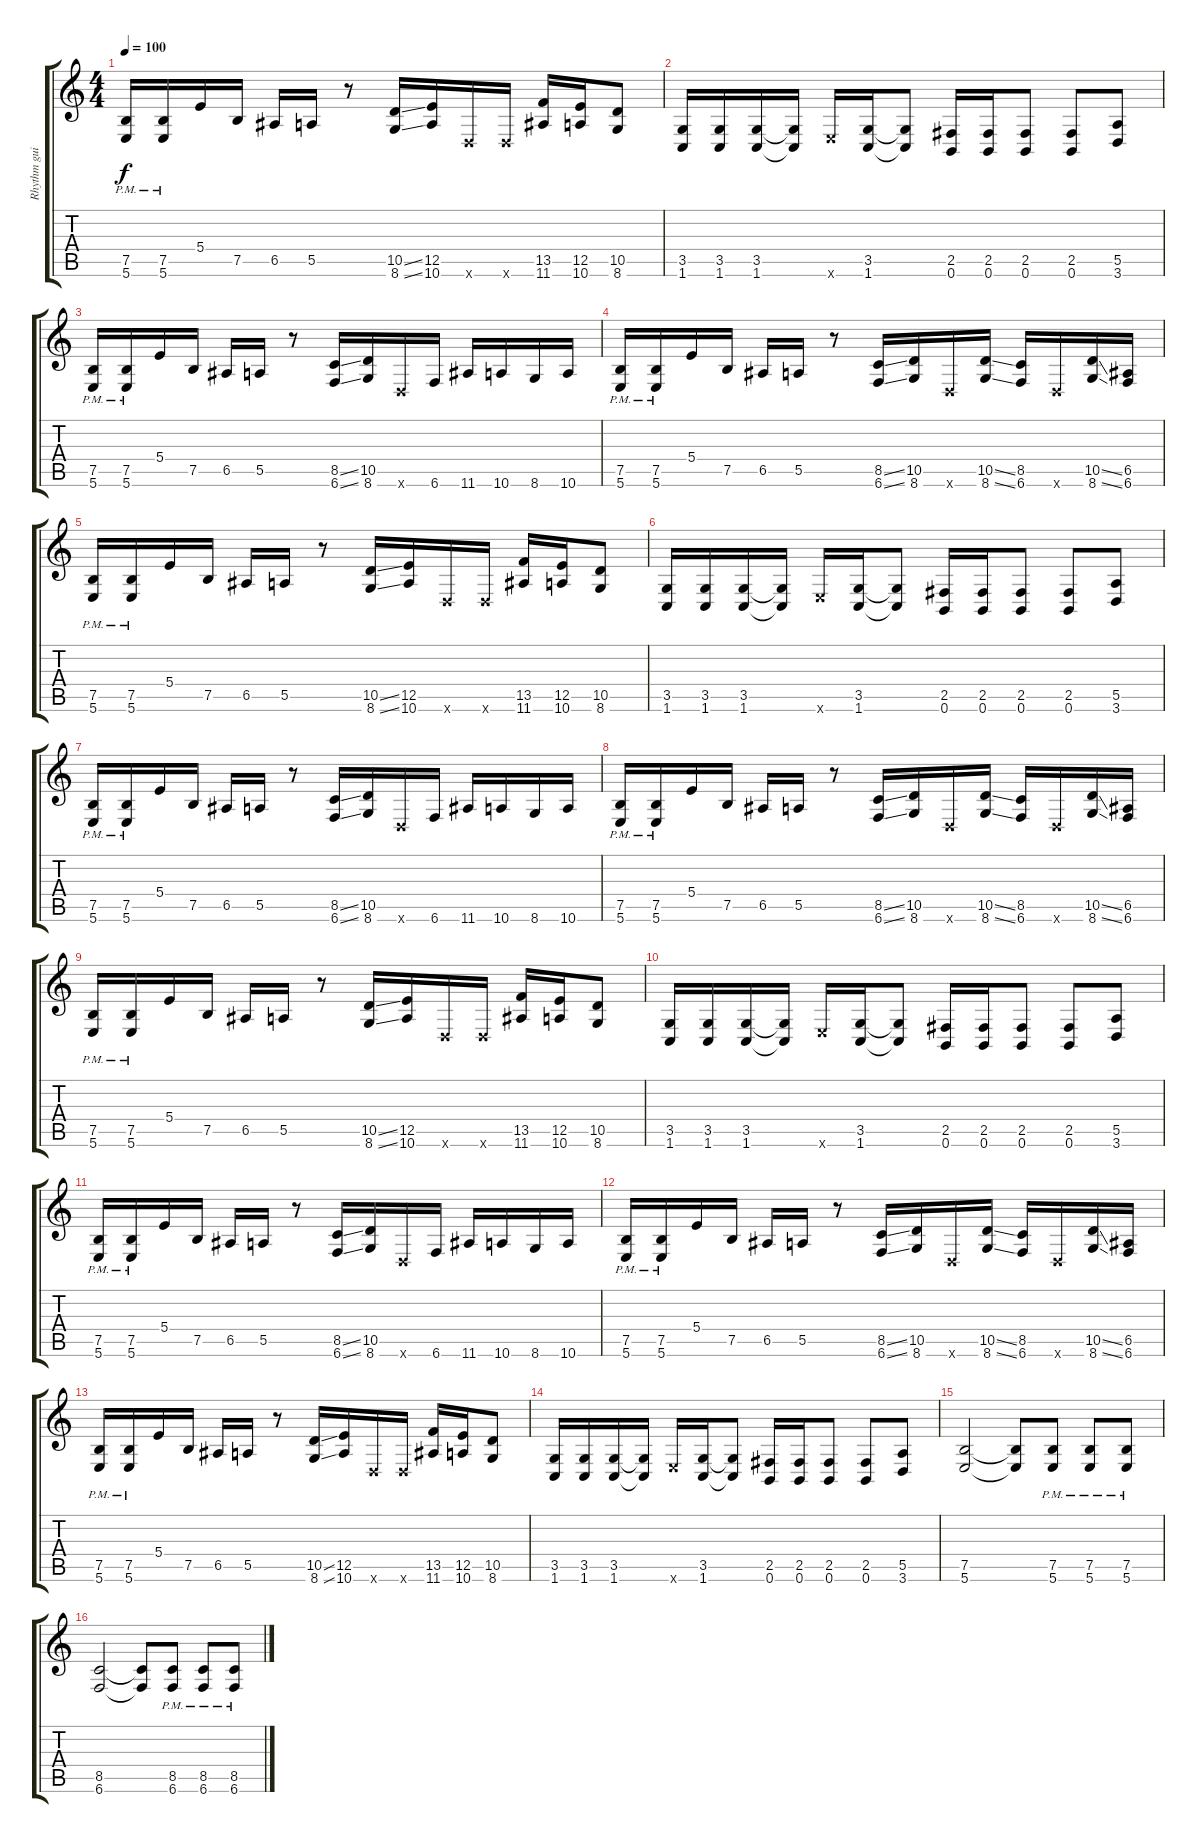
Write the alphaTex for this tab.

\track ("Rhythm guitar" "Rhythm gui") {instrument overdrivenguitar}
\staff {score tabs}
\tuning (C4 G3 E3 B2 E2 B1) {hide}
\ts (4 4)
\tempo 100
\clef g2
\ks c
(7.5{pm} 5.6{pm}).16{dy f} (7.5{pm} 5.6{pm}).16 5.4.16 7.5.16 6.5.16 5.5.16 r.8 (10.5{ss} 8.6{ss}).16 (12.5 10.6).16 3.6{x}.16 3.6{x}.16 (13.5 11.6).16 (12.5 10.6).16 (10.5 8.6).8 |
(3.5 1.6).16 (3.5 1.6).16 (3.5 1.6).16 (3.5{t} 1.6{t}).16 5.6{x}.16 (3.5 1.6).16 (3.5{t} 1.6{t}).8 (2.5 0.6).16 (2.5 0.6).16 (2.5 0.6).8 (2.5 0.6).8 (5.5 3.6).8 |
(7.5{pm} 5.6{pm}).16 (7.5{pm} 5.6{pm}).16 5.4.16 7.5.16 6.5.16 5.5.16 r.8 (8.5{ss} 6.6{ss}).16 (10.5 8.6).16 3.6{x}.16 6.6.16 11.6.16 10.6.16 8.6.16 10.6.16 |
(7.5{pm} 5.6{pm}).16 (7.5{pm} 5.6{pm}).16 5.4.16 7.5.16 6.5.16 5.5.16 r.8 (8.5{ss} 6.6{ss}).16 (10.5 8.6).16 3.6{x}.16 (10.5{ss} 8.6{ss}).16 (8.5 6.6).16 3.6{x}.16 (10.5{ss} 8.6{ss}).16 (6.5 6.6).16 |
(7.5{pm} 5.6{pm}).16 (7.5{pm} 5.6{pm}).16 5.4.16 7.5.16 6.5.16 5.5.16 r.8 (10.5{ss} 8.6{ss}).16 (12.5 10.6).16 3.6{x}.16 3.6{x}.16 (13.5 11.6).16 (12.5 10.6).16 (10.5 8.6).8 |
(3.5 1.6).16 (3.5 1.6).16 (3.5 1.6).16 (3.5{t} 1.6{t}).16 5.6{x}.16 (3.5 1.6).16 (3.5{t} 1.6{t}).8 (2.5 0.6).16 (2.5 0.6).16 (2.5 0.6).8 (2.5 0.6).8 (5.5 3.6).8 |
(7.5{pm} 5.6{pm}).16 (7.5{pm} 5.6{pm}).16 5.4.16 7.5.16 6.5.16 5.5.16 r.8 (8.5{ss} 6.6{ss}).16 (10.5 8.6).16 3.6{x}.16 6.6.16 11.6.16 10.6.16 8.6.16 10.6.16 |
(7.5{pm} 5.6{pm}).16 (7.5{pm} 5.6{pm}).16 5.4.16 7.5.16 6.5.16 5.5.16 r.8 (8.5{ss} 6.6{ss}).16 (10.5 8.6).16 3.6{x}.16 (10.5{ss} 8.6{ss}).16 (8.5 6.6).16 3.6{x}.16 (10.5{ss} 8.6{ss}).16 (6.5 6.6).16 |
(7.5{pm} 5.6{pm}).16 (7.5{pm} 5.6{pm}).16 5.4.16 7.5.16 6.5.16 5.5.16 r.8 (10.5{ss} 8.6{ss}).16 (12.5 10.6).16 3.6{x}.16 3.6{x}.16 (13.5 11.6).16 (12.5 10.6).16 (10.5 8.6).8 |
(3.5 1.6).16 (3.5 1.6).16 (3.5 1.6).16 (3.5{t} 1.6{t}).16 5.6{x}.16 (3.5 1.6).16 (3.5{t} 1.6{t}).8 (2.5 0.6).16 (2.5 0.6).16 (2.5 0.6).8 (2.5 0.6).8 (5.5 3.6).8 |
(7.5{pm} 5.6{pm}).16 (7.5{pm} 5.6{pm}).16 5.4.16 7.5.16 6.5.16 5.5.16 r.8 (8.5{ss} 6.6{ss}).16 (10.5 8.6).16 3.6{x}.16 6.6.16 11.6.16 10.6.16 8.6.16 10.6.16 |
(7.5{pm} 5.6{pm}).16 (7.5{pm} 5.6{pm}).16 5.4.16 7.5.16 6.5.16 5.5.16 r.8 (8.5{ss} 6.6{ss}).16 (10.5 8.6).16 3.6{x}.16 (10.5{ss} 8.6{ss}).16 (8.5 6.6).16 3.6{x}.16 (10.5{ss} 8.6{ss}).16 (6.5 6.6).16 |
(7.5{pm} 5.6{pm}).16 (7.5{pm} 5.6{pm}).16 5.4.16 7.5.16 6.5.16 5.5.16 r.8 (10.5{ss} 8.6{ss}).16 (12.5 10.6).16 3.6{x}.16 3.6{x}.16 (13.5 11.6).16 (12.5 10.6).16 (10.5 8.6).8 |
(3.5 1.6).16 (3.5 1.6).16 (3.5 1.6).16 (3.5{t} 1.6{t}).16 5.6{x}.16 (3.5 1.6).16 (3.5{t} 1.6{t}).8 (2.5 0.6).16 (2.5 0.6).16 (2.5 0.6).8 (2.5 0.6).8 (5.5 3.6).8 |
(7.5 5.6).2 (7.5{t} 5.6{t}).8 (7.5{pm} 5.6{pm}).8 (7.5{pm} 5.6{pm}).8 (7.5{pm} 5.6{pm}).8 |
(8.5 6.6).2 (8.5{t} 6.6{t}).8 (8.5{pm} 6.6{pm}).8 (8.5{pm} 6.6{pm}).8 (8.5{pm} 6.6{pm}).8
